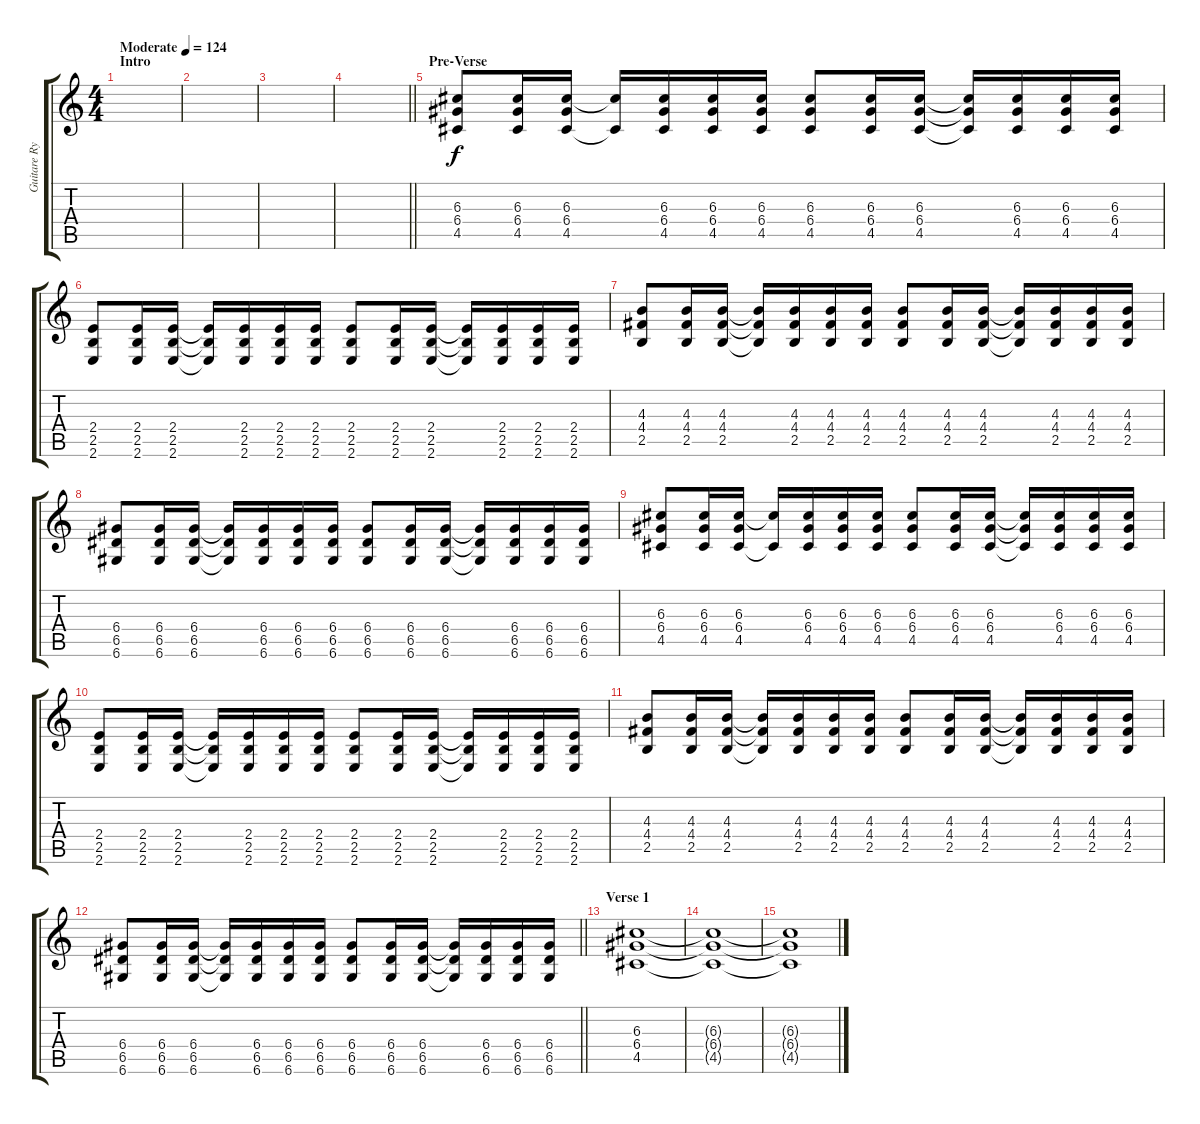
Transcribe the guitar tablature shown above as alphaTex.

\track ("Guitare Rythmique" "Guitare Ry") {instrument overdrivenguitar}
\staff {score tabs}
\tuning (E4 B3 G3 D3 A2 D2) {hide}
\ts (4 4)
\section ("" "Intro")
\tempo (124 "Moderate")
\clef g2
\ks c
|
|
|
\barLineRight lightlight
|
\section ("" "Pre-Verse")
(6.3 6.4 4.5).8 (6.3 6.4 4.5).16 (6.3 6.4 4.5).16 (6.3{t} 4.5{t}).16 (6.3 6.4 4.5).16 (6.3 6.4 4.5).16 (6.3 6.4 4.5).16 (6.3 6.4 4.5).8 (6.3 6.4 4.5).16 (6.3 6.4 4.5).16 (6.3{t} 6.4{t} 4.5{t}).16 (6.3 6.4 4.5).16 (6.3 6.4 4.5).16 (6.3 6.4 4.5).16 |
(2.4 2.5 2.6).8 (2.4 2.5 2.6).16 (2.4 2.5 2.6).16 (2.4{t} 2.5{t} 2.6{t}).16 (2.4 2.5 2.6).16 (2.4 2.5 2.6).16 (2.4 2.5 2.6).16 (2.4 2.5 2.6).8 (2.4 2.5 2.6).16 (2.4 2.5 2.6).16 (2.4{t} 2.5{t} 2.6{t}).16 (2.4 2.5 2.6).16 (2.4 2.5 2.6).16 (2.4 2.5 2.6).16 |
(4.3 4.4 2.5).8 (4.3 4.4 2.5).16 (4.3 4.4 2.5).16 (4.3{t} 4.4{t} 2.5{t}).16 (4.3 4.4 2.5).16 (4.3 4.4 2.5).16 (4.3 4.4 2.5).16 (4.3 4.4 2.5).8 (4.3 4.4 2.5).16 (4.3 4.4 2.5).16 (4.3{t} 4.4{t} 2.5{t}).16 (4.3 4.4 2.5).16 (4.3 4.4 2.5).16 (4.3 4.4 2.5).16 |
(6.4 6.5 6.6).8 (6.4 6.5 6.6).16 (6.4 6.5 6.6).16 (6.4{t} 6.5{t} 6.6{t}).16 (6.4 6.5 6.6).16 (6.4 6.5 6.6).16 (6.4 6.5 6.6).16 (6.4 6.5 6.6).8 (6.4 6.5 6.6).16 (6.4 6.5 6.6).16 (6.4{t} 6.5{t} 6.6{t}).16 (6.4 6.5 6.6).16 (6.4 6.5 6.6).16 (6.4 6.5 6.6).16 |
(6.3 6.4 4.5).8 (6.3 6.4 4.5).16 (6.3 6.4 4.5).16 (6.3{t} 4.5{t}).16 (6.3 6.4 4.5).16 (6.3 6.4 4.5).16 (6.3 6.4 4.5).16 (6.3 6.4 4.5).8 (6.3 6.4 4.5).16 (6.3 6.4 4.5).16 (6.3{t} 6.4{t} 4.5{t}).16 (6.3 6.4 4.5).16 (6.3 6.4 4.5).16 (6.3 6.4 4.5).16 |
(2.4 2.5 2.6).8 (2.4 2.5 2.6).16 (2.4 2.5 2.6).16 (2.4{t} 2.5{t} 2.6{t}).16 (2.4 2.5 2.6).16 (2.4 2.5 2.6).16 (2.4 2.5 2.6).16 (2.4 2.5 2.6).8 (2.4 2.5 2.6).16 (2.4 2.5 2.6).16 (2.4{t} 2.5{t} 2.6{t}).16 (2.4 2.5 2.6).16 (2.4 2.5 2.6).16 (2.4 2.5 2.6).16 |
(4.3 4.4 2.5).8 (4.3 4.4 2.5).16 (4.3 4.4 2.5).16 (4.3{t} 4.4{t} 2.5{t}).16 (4.3 4.4 2.5).16 (4.3 4.4 2.5).16 (4.3 4.4 2.5).16 (4.3 4.4 2.5).8 (4.3 4.4 2.5).16 (4.3 4.4 2.5).16 (4.3{t} 4.4{t} 2.5{t}).16 (4.3 4.4 2.5).16 (4.3 4.4 2.5).16 (4.3 4.4 2.5).16 |
\barLineRight lightlight
(6.4 6.5 6.6).8 (6.4 6.5 6.6).16 (6.4 6.5 6.6).16 (6.4{t} 6.5{t} 6.6{t}).16 (6.4 6.5 6.6).16 (6.4 6.5 6.6).16 (6.4 6.5 6.6).16 (6.4 6.5 6.6).8 (6.4 6.5 6.6).16 (6.4 6.5 6.6).16 (6.4{t} 6.5{t} 6.6{t}).16 (6.4 6.5 6.6).16 (6.4 6.5 6.6).16 (6.4 6.5 6.6).16 |
\section ("" "Verse 1")
(6.3 6.4 4.5).1 |
(6.3{t} 6.4{t} 4.5{t}).1 |
(6.3{t} 6.4{t} 4.5{t}).1
